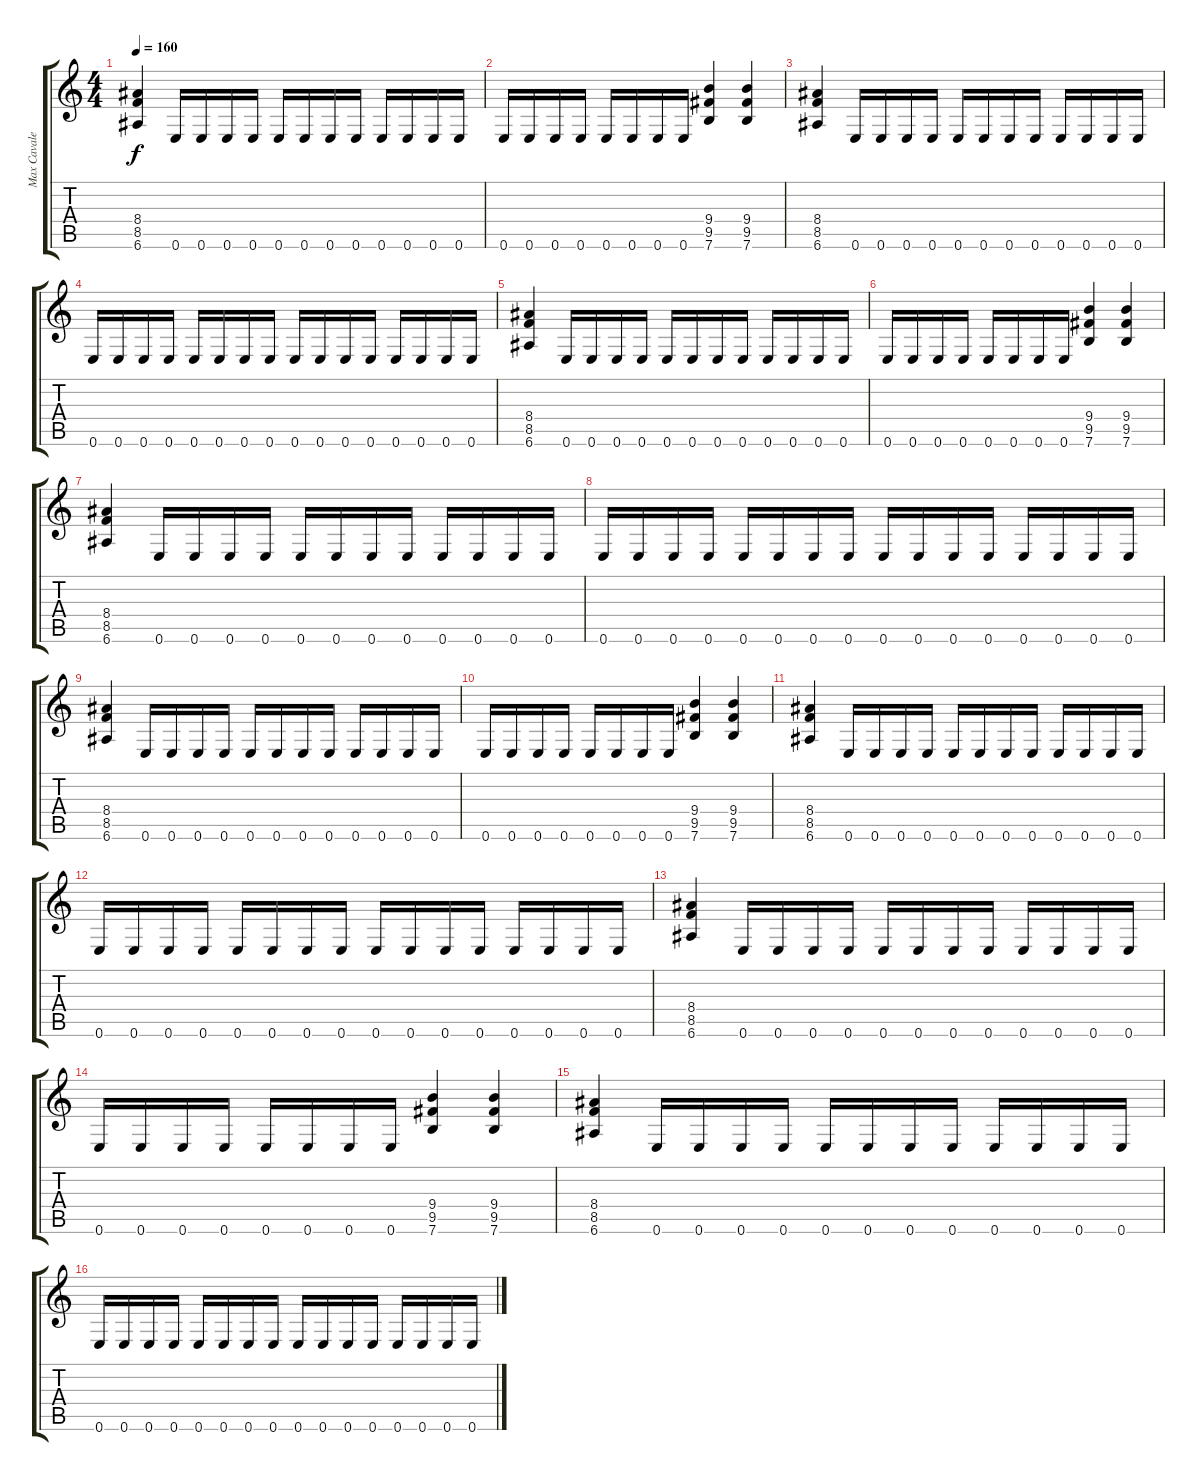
\track ("Max Cavalera" "Max Cavale") {instrument distortionguitar}
\staff {score tabs}
\tuning (E4 B3 G3 D3 A2 E2) {hide}
\ts (4 4)
\tempo 160
\clef g2
\ks c
(8.4 8.5 6.6).4{dy f} 0.6.16 0.6.16 0.6.16 0.6.16 0.6.16 0.6.16 0.6.16 0.6.16 0.6.16 0.6.16 0.6.16 0.6.16 |
0.6.16 0.6.16 0.6.16 0.6.16 0.6.16 0.6.16 0.6.16 0.6.16 (9.4 9.5 7.6).4 (9.4 9.5 7.6).4 |
(8.4 8.5 6.6).4 0.6.16 0.6.16 0.6.16 0.6.16 0.6.16 0.6.16 0.6.16 0.6.16 0.6.16 0.6.16 0.6.16 0.6.16 |
0.6.16 0.6.16 0.6.16 0.6.16 0.6.16 0.6.16 0.6.16 0.6.16 0.6.16 0.6.16 0.6.16 0.6.16 0.6.16 0.6.16 0.6.16 0.6.16 |
(8.4 8.5 6.6).4 0.6.16 0.6.16 0.6.16 0.6.16 0.6.16 0.6.16 0.6.16 0.6.16 0.6.16 0.6.16 0.6.16 0.6.16 |
0.6.16 0.6.16 0.6.16 0.6.16 0.6.16 0.6.16 0.6.16 0.6.16 (9.4 9.5 7.6).4 (9.4 9.5 7.6).4 |
(8.4 8.5 6.6).4 0.6.16 0.6.16 0.6.16 0.6.16 0.6.16 0.6.16 0.6.16 0.6.16 0.6.16 0.6.16 0.6.16 0.6.16 |
0.6.16 0.6.16 0.6.16 0.6.16 0.6.16 0.6.16 0.6.16 0.6.16 0.6.16 0.6.16 0.6.16 0.6.16 0.6.16 0.6.16 0.6.16 0.6.16 |
(8.4 8.5 6.6).4 0.6.16 0.6.16 0.6.16 0.6.16 0.6.16 0.6.16 0.6.16 0.6.16 0.6.16 0.6.16 0.6.16 0.6.16 |
0.6.16 0.6.16 0.6.16 0.6.16 0.6.16 0.6.16 0.6.16 0.6.16 (9.4 9.5 7.6).4 (9.4 9.5 7.6).4 |
(8.4 8.5 6.6).4 0.6.16 0.6.16 0.6.16 0.6.16 0.6.16 0.6.16 0.6.16 0.6.16 0.6.16 0.6.16 0.6.16 0.6.16 |
0.6.16 0.6.16 0.6.16 0.6.16 0.6.16 0.6.16 0.6.16 0.6.16 0.6.16 0.6.16 0.6.16 0.6.16 0.6.16 0.6.16 0.6.16 0.6.16 |
(8.4 8.5 6.6).4 0.6.16 0.6.16 0.6.16 0.6.16 0.6.16 0.6.16 0.6.16 0.6.16 0.6.16 0.6.16 0.6.16 0.6.16 |
0.6.16 0.6.16 0.6.16 0.6.16 0.6.16 0.6.16 0.6.16 0.6.16 (9.4 9.5 7.6).4 (9.4 9.5 7.6).4 |
(8.4 8.5 6.6).4 0.6.16 0.6.16 0.6.16 0.6.16 0.6.16 0.6.16 0.6.16 0.6.16 0.6.16 0.6.16 0.6.16 0.6.16 |
0.6.16 0.6.16 0.6.16 0.6.16 0.6.16 0.6.16 0.6.16 0.6.16 0.6.16 0.6.16 0.6.16 0.6.16 0.6.16 0.6.16 0.6.16 0.6.16
